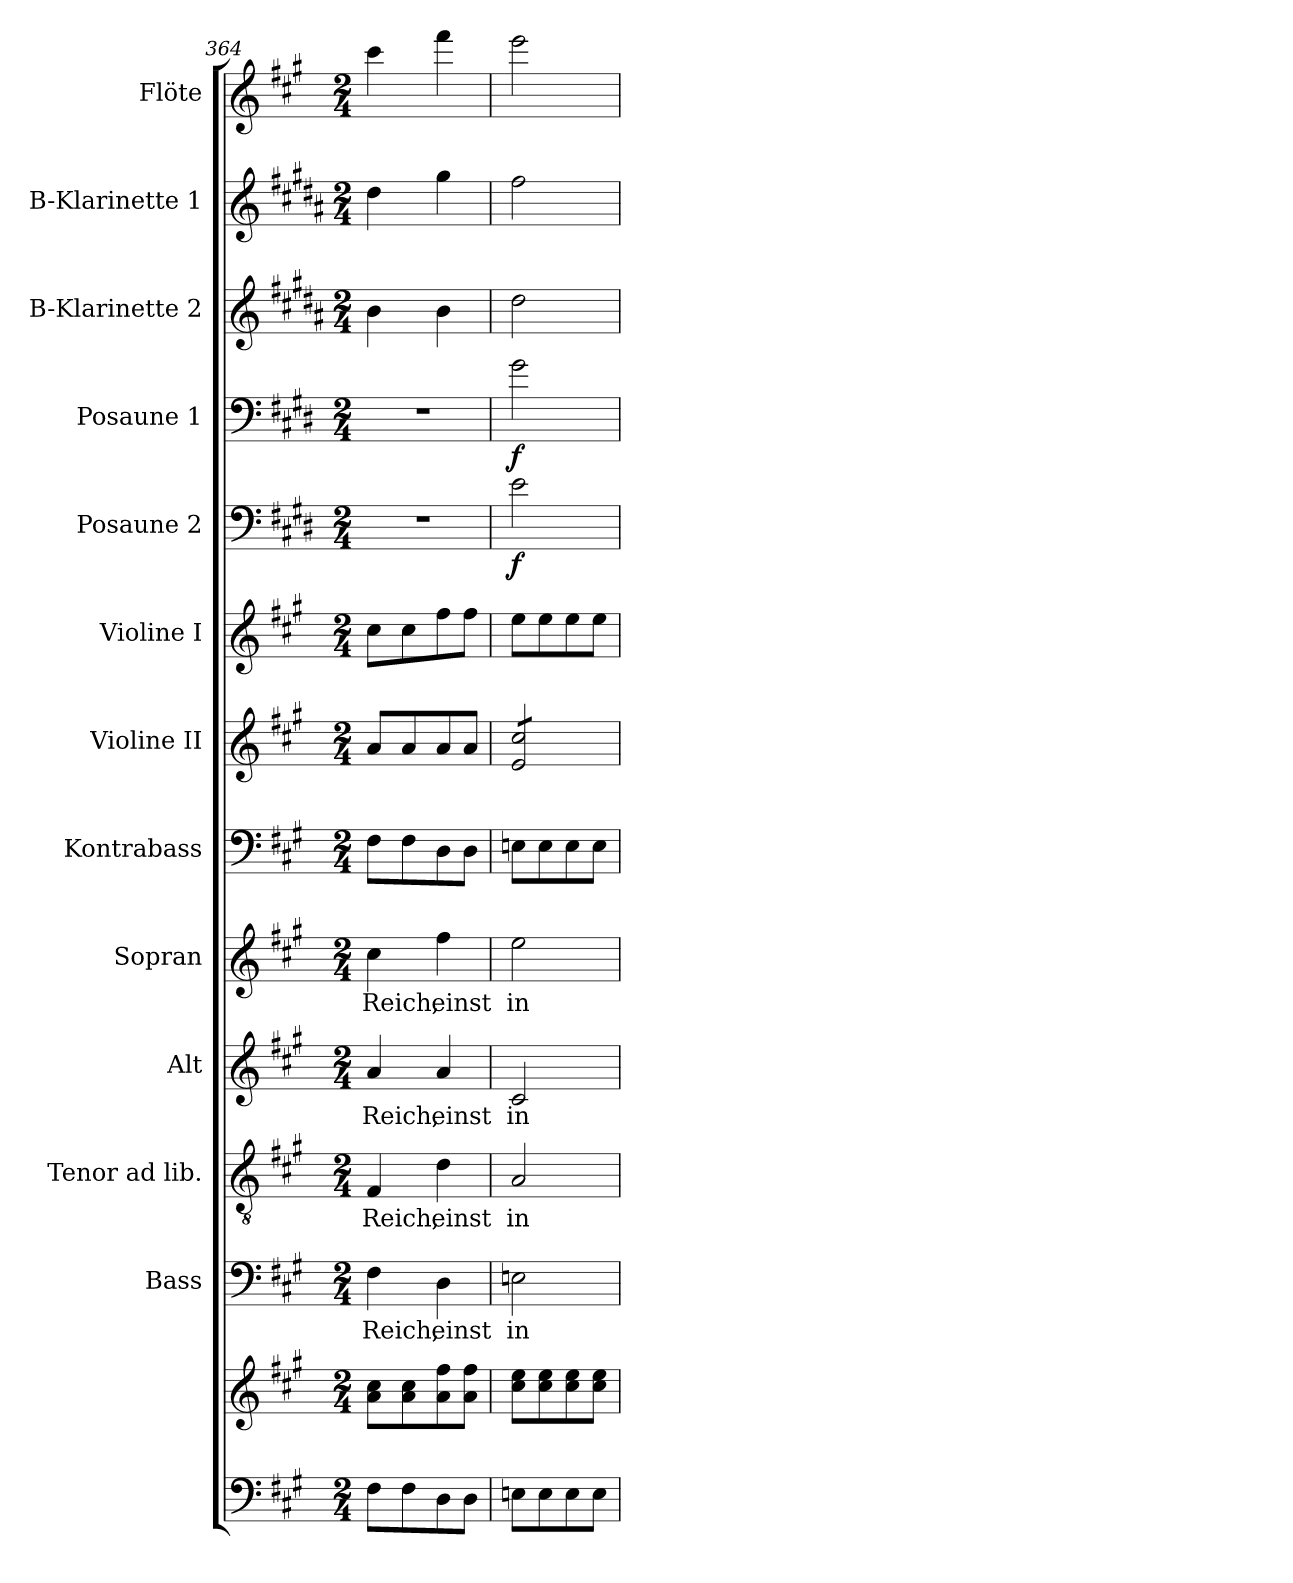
**kern	**kern	**kern	**text	**kern	**text	**kern	**text	**kern	**text	**kern	**kern	**kern	**kern	**dynam	**kern	**dynam	**kern	**kern	**kern
*part13	*part13	*part12	*part12	*part11	*part11	*part10	*part10	*part9	*part9	*part8	*part7	*part6	*part5	*part5	*part4	*part4	*part3	*part2	*part1
*staff14	*staff13	*staff12	*staff12	*staff11	*staff11	*staff10	*staff10	*staff9	*staff9	*staff8	*staff7	*staff6	*staff5	*staff5	*staff4	*staff4	*staff3	*staff2	*staff1
*	*	*I"Bass	*	*I"Tenor ad lib.	*	*I"Alt	*	*I"Sopran	*	*I"Kontrabass	*I"Violine II	*I"Violine I	*I"Posaune 2	*	*I"Posaune 1	*	*I"B-Klarinette 2	*I"B-Klarinette 1	*I"Flöte
*	*	*I'B.	*	*I'T.	*	*I'A.	*	*I'S.	*	*I'Kb.	*I'Vl. II	*I'Vl. I	*I'Pos 2	*	*I'Pos. 1	*	*I'B Kl. 2	*I'B Kl. 1	*I'Fl.
!!LO:PB:g=z
*clefF4	*clefG2	*clefF4	*	*clefGv2	*	*clefG2	*	*clefG2	*	*clefF4	*clefG2	*clefG2	*clefF4	*	*clefF4	*	*clefG2	*clefG2	*clefG2
*	*	*	*	*	*	*	*	*	*	*ITrd7c12	*	*	*ITrd4c7	*	*ITrd4c7	*	*ITrd1c2	*ITrd1c2	*
*k[f#c#g#]	*k[f#c#g#]	*k[f#c#g#]	*	*k[f#c#g#]	*	*k[f#c#g#]	*	*k[f#c#g#]	*	*k[f#c#g#]	*k[f#c#g#]	*k[f#c#g#]	*k[f#c#g#]	*	*k[f#c#g#]	*	*k[f#c#g#]	*k[f#c#g#]	*k[f#c#g#]
*A:	*A:	*A:	*	*A:	*	*A:	*	*A:	*	*A:	*A:	*A:	*A:	*	*A:	*	*A:	*A:	*A:
*M2/4	*M2/4	*M2/4	*	*M2/4	*	*M2/4	*	*M2/4	*	*M2/4	*M2/4	*M2/4	*M2/4	*	*M2/4	*	*M2/4	*M2/4	*M2/4
=364	=364	=364	=364	=364	=364	=364	=364	=364	=364	=364	=364	=364	=364	=364	=364	=364	=364	=364	=364
!	!	!	!LO:LY:b	!	!LO:LY:b	!	!LO:LY:b	!	!LO:LY:b	!	!	!	!	!	!	!	!	!	!
8F#\L	8a\ 8cc#\L	4F#\	Reich,	4F#/	Reich,	4a/	Reich,	4cc#\	Reich,	8FF#\L	8a/L	8cc#\L	2r	.	2r	.	4a\	4cc#\	4ccc#\
8F#\	8a\ 8cc#\	.	.	.	.	.	.	.	.	8FF#\	8a/	8cc#\	.	.	.	.	.	.	.
!	!	!	!LO:LY:b	!	!LO:LY:b	!	!LO:LY:b	!	!LO:LY:b	!	!	!	!	!	!	!	!	!	!
8D\	8a\ 8ff#\	4D\	einst	4d\	einst	4a/	einst	4ff#\	einst	8DD\	8a/	8ff#\	.	.	.	.	4a\	4ff#\	4fff#\
8D\J	8a\ 8ff#\J	.	.	.	.	.	.	.	.	8DD\J	8a/J	8ff#\J	.	.	.	.	.	.	.
=365	=365	=365	=365	=365	=365	=365	=365	=365	=365	=365	=365	=365	=365	=365	=365	=365	=365	=365	=365
!	!	!	!LO:LY:b	!	!LO:LY:b	!	!LO:LY:b	!	!LO:LY:b	!	!	!	!	!LO:DY:b	!	!LO:DY:b	!	!	!
*	*	*	*	*	*	*	*	*	*	*	*tremolo	*	*	*	*	*	*	*	*
8En\L	8cc#\ 8ee\L	2En\	in	2A/	in	2c#/	in	2ee\	in	8EEn\L	8e/ 8cc#/L	8ee\L	2A\	f	2c#\	f	2cc#\	2ee\	2eee\
8E\	8cc#\ 8ee\	.	.	.	.	.	.	.	.	8EE\	8e/ 8cc#/	8ee\	.	.	.	.	.	.	.
8E\	8cc#\ 8ee\	.	.	.	.	.	.	.	.	8EE\	8e/ 8cc#/	8ee\	.	.	.	.	.	.	.
8E\J	8cc#\ 8ee\J	.	.	.	.	.	.	.	.	8EE\J	8e/ 8cc#/J	8ee\J	.	.	.	.	.	.	.
*	*	*	*	*	*	*	*	*	*	*	*Xtremolo	*	*	*	*	*	*	*	*
=	=	=	=	=	=	=	=	=	=	=	=	=	=	=	=	=	=	=	=
*-	*-	*-	*-	*-	*-	*-	*-	*-	*-	*-	*-	*-	*-	*-	*-	*-	*-	*-	*-
